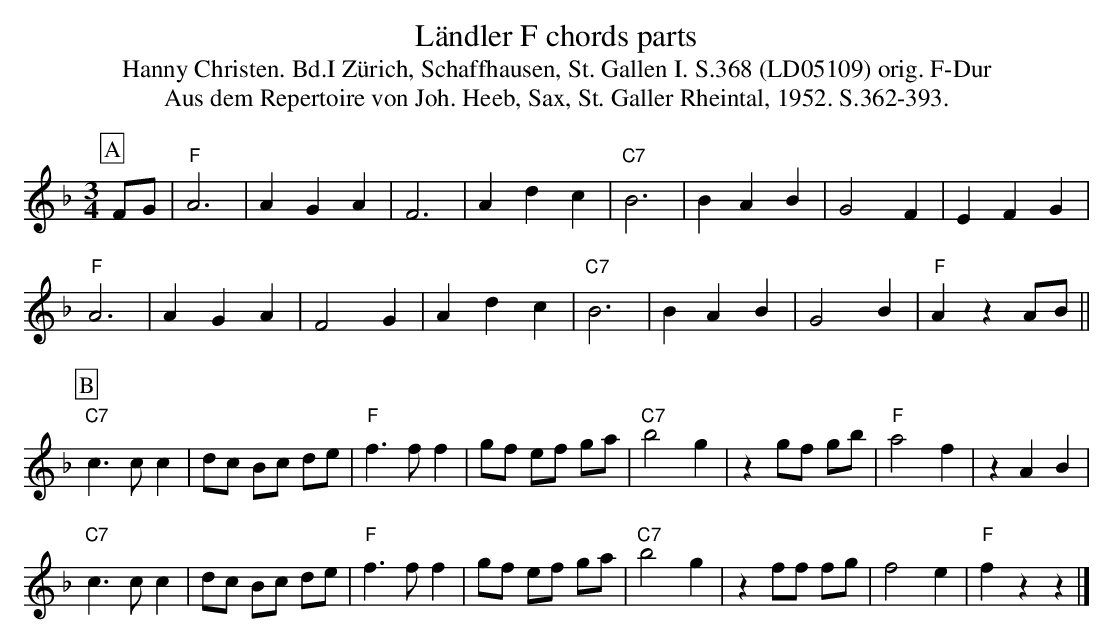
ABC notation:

X:1
T: L\"andler F chords parts
T:Hanny Christen. Bd.I Zürich, Schaffhausen, St. Gallen I. S.368 (LD05109) orig. F-Dur
T: Aus dem Repertoire von Joh. Heeb, Sax, St. Galler Rheintal, 1952. S.362-393.
M:3/4
L:1/4
K:F %%MIDI gchordon
[P:A] F/G/ | "F"A3 | AGA | F3 | Adc | "C7"B3 | BAB | G2F | EFG |
"F"A3 | AGA | F2G | Adc | "C7"B3 | BAB | G2B | "F"AzA/B/ ||
[P:B] "C7"c>cc |  d/c/  B/c/ d/e/ | "F"f>ff | g/f/ e/f/ g/a/ | "C7"b2g | z g/f/ g/b/ | "F"a2f | zAB |
"C7"c>cc | d/c/ B/c/ d/e/ | "F"f>ff | g/f/ e/f/ g/a/ | "C7"b2g | zf/f/ f/g/ | f2e | "F"fzz |]
